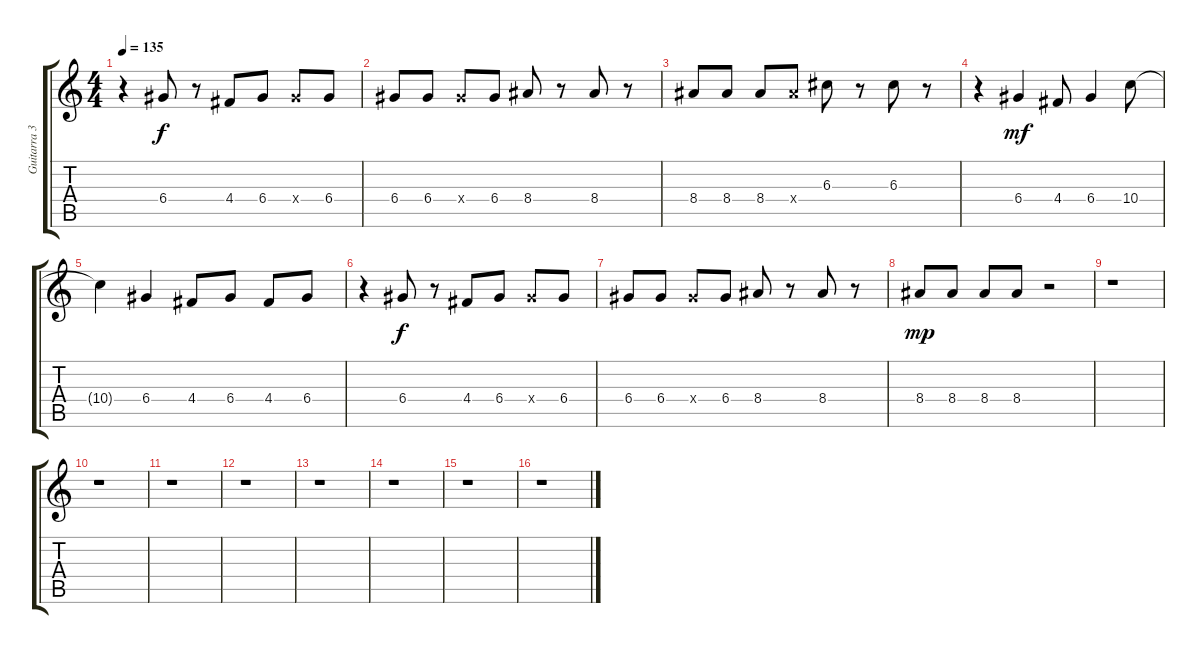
\track ("Guitarra 3" "Guitarra 3") {instrument electricguitarjazz}
\staff {score tabs}
\tuning (E4 B3 G3 D3 A2 E2) {hide}
\ts (4 4)
\tempo 135
\clef g2
\ks c
r.4{dy mp} 6.4.8{dy f} r.8 4.4.8 6.4.8 6.4{x}.8 6.4.8 |
6.4.8 6.4.8 6.4{x}.8 6.4.8 8.4.8 r.8 8.4.8 r.8 |
8.4.8 8.4.8 8.4.8 8.4{x}.8 6.3.8 r.8 6.3.8 r.8 |
r.4 6.4.4{dy mf} 4.4.8 6.4.4 10.4.8 |
10.4{t}.4 6.4.4 4.4.8 6.4.8 4.4.8 6.4.8 |
r.4 6.4.8{dy f} r.8 4.4.8 6.4.8 6.4{x}.8 6.4.8 |
6.4.8 6.4.8 6.4{x}.8 6.4.8 8.4.8 r.8 8.4.8 r.8 |
8.4.8{dy mp} 8.4.8 8.4.8 8.4.8 r.2 |
r.1 |
r.1 |
r.1 |
r.1 |
r.1 |
r.1 |
r.1 |
r.1
